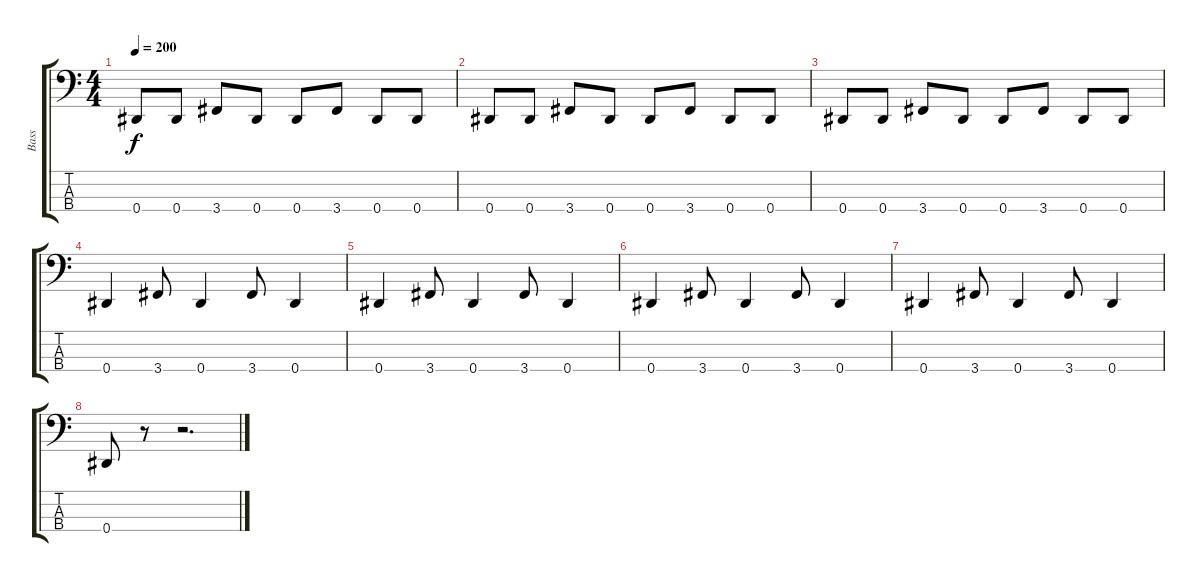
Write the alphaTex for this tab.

\track ("Bass" "Bass") {instrument electricbasspick}
\staff {score tabs}
\tuning (Gb2 Db2 Ab1 Eb1) {hide}
\ts (4 4)
\tempo 200
\clef f4
\ks c
0.4.8{dy f} 0.4.8 3.4.8 0.4.8 0.4.8 3.4.8 0.4.8 0.4.8 |
0.4.8 0.4.8 3.4.8 0.4.8 0.4.8 3.4.8 0.4.8 0.4.8 |
0.4.8 0.4.8 3.4.8 0.4.8 0.4.8 3.4.8 0.4.8 0.4.8 |
0.4.4 3.4.8 0.4.4 3.4.8 0.4.4 |
0.4.4 3.4.8 0.4.4 3.4.8 0.4.4 |
0.4.4 3.4.8 0.4.4 3.4.8 0.4.4 |
0.4.4 3.4.8 0.4.4 3.4.8 0.4.4 |
0.4.8 r.8 r.2{d}
